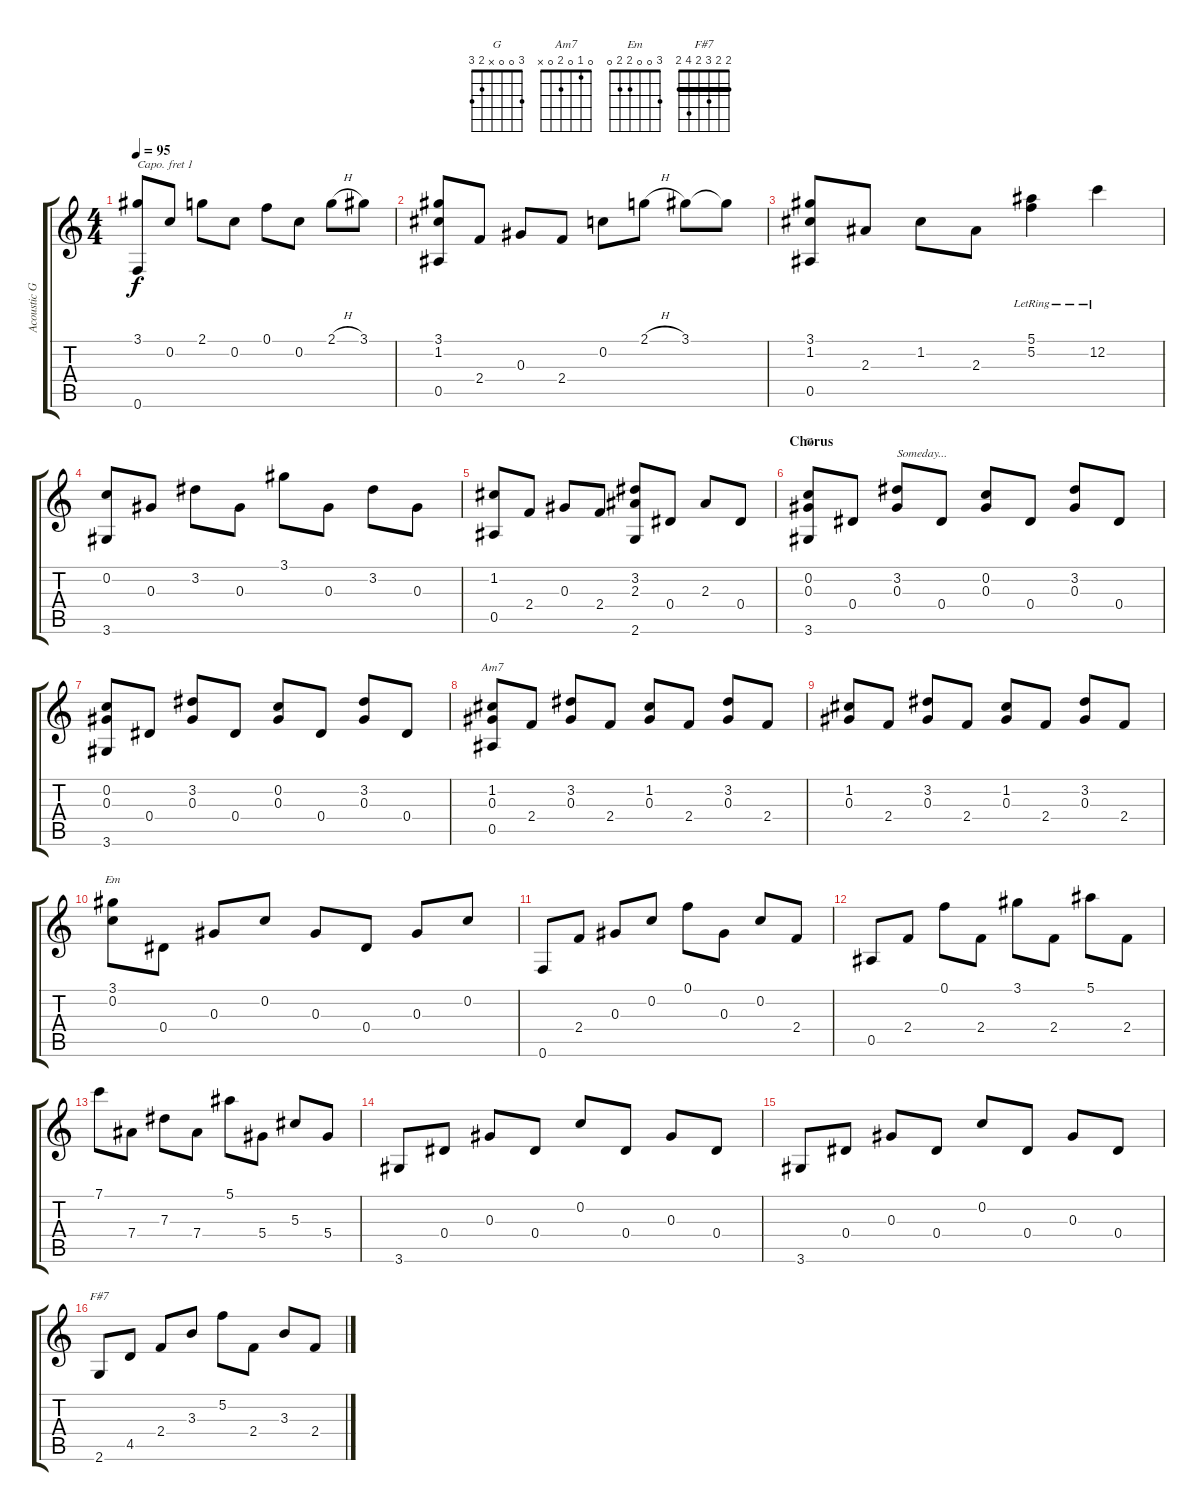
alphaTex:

\track ("Acoustic Guitar" "Acoustic G") {instrument acousticguitarsteel}
\staff {score tabs}
\capo 1
\tuning (E4 B3 G3 D3 A2 E2) {hide}
\chord ("G" 3 0 0 x 2 3)
\chord ("Am7" 0 1 0 2 0 x)
\chord ("Em" 3 0 0 2 2 0)
\chord ("F#7" 2 2 3 2 4 2) {barre 2}
\ts (4 4)
\tempo 95
\clef g2
\ks c
(3.1 0.6).8{dy f} 0.2.8 2.1.8 0.2.8 0.1.8 0.2.8 2.1{h}.8 3.1.8 |
(3.1 1.2 0.5).8 2.4.8 0.3.8 2.4.8 0.2.8 2.1{h}.8 3.1.8 3.1{t}.8 |
(3.1 1.2 0.5).8 2.3.8 1.2.8 2.3.8 (5.1{lr} 5.2{lr}).4 12.2{lr}.4 |
(0.2 3.6).8 0.3.8 3.2.8 0.3.8 3.1.8 0.3.8 3.2.8 0.3.8 |
(1.2 0.5).8 2.4.8 0.3.8 2.4.8 (3.2 2.3 2.6).8 0.4.8 2.3.8 0.4.8 |
\section ("" "Chorus")
(0.2 0.3 3.6).8{ch "G"} 0.4.8 (3.2 0.3).8{txt "Someday..."} 0.4.8 (0.2 0.3).8 0.4.8 (3.2 0.3).8 0.4.8 |
(0.2 0.3 3.6).8 0.4.8 (3.2 0.3).8 0.4.8 (0.2 0.3).8 0.4.8 (3.2 0.3).8 0.4.8 |
(1.2 0.3 0.5).8{ch "Am7"} 2.4.8 (3.2 0.3).8 2.4.8 (1.2 0.3).8 2.4.8 (3.2 0.3).8 2.4.8 |
(1.2 0.3).8 2.4.8 (3.2 0.3).8 2.4.8 (1.2 0.3).8 2.4.8 (3.2 0.3).8 2.4.8 |
(3.1 0.2).8{ch "Em"} 0.4.8 0.3.8 0.2.8 0.3.8 0.4.8 0.3.8 0.2.8 |
0.6.8 2.4.8 0.3.8 0.2.8 0.1.8 0.3.8 0.2.8 2.4.8 |
0.5.8 2.4.8 0.1.8 2.4.8 3.1.8 2.4.8 5.1.8 2.4.8 |
7.1.8 7.4.8 7.3.8 7.4.8 5.1.8 5.4.8 5.3.8 5.4.8 |
3.6.8 0.4.8 0.3.8 0.4.8 0.2.8 0.4.8 0.3.8 0.4.8 |
3.6.8 0.4.8 0.3.8 0.4.8 0.2.8 0.4.8 0.3.8 0.4.8 |
2.6.8{ch "F#7"} 4.5.8 2.4.8 3.3.8 5.2.8 2.4.8 3.3.8 2.4.8
